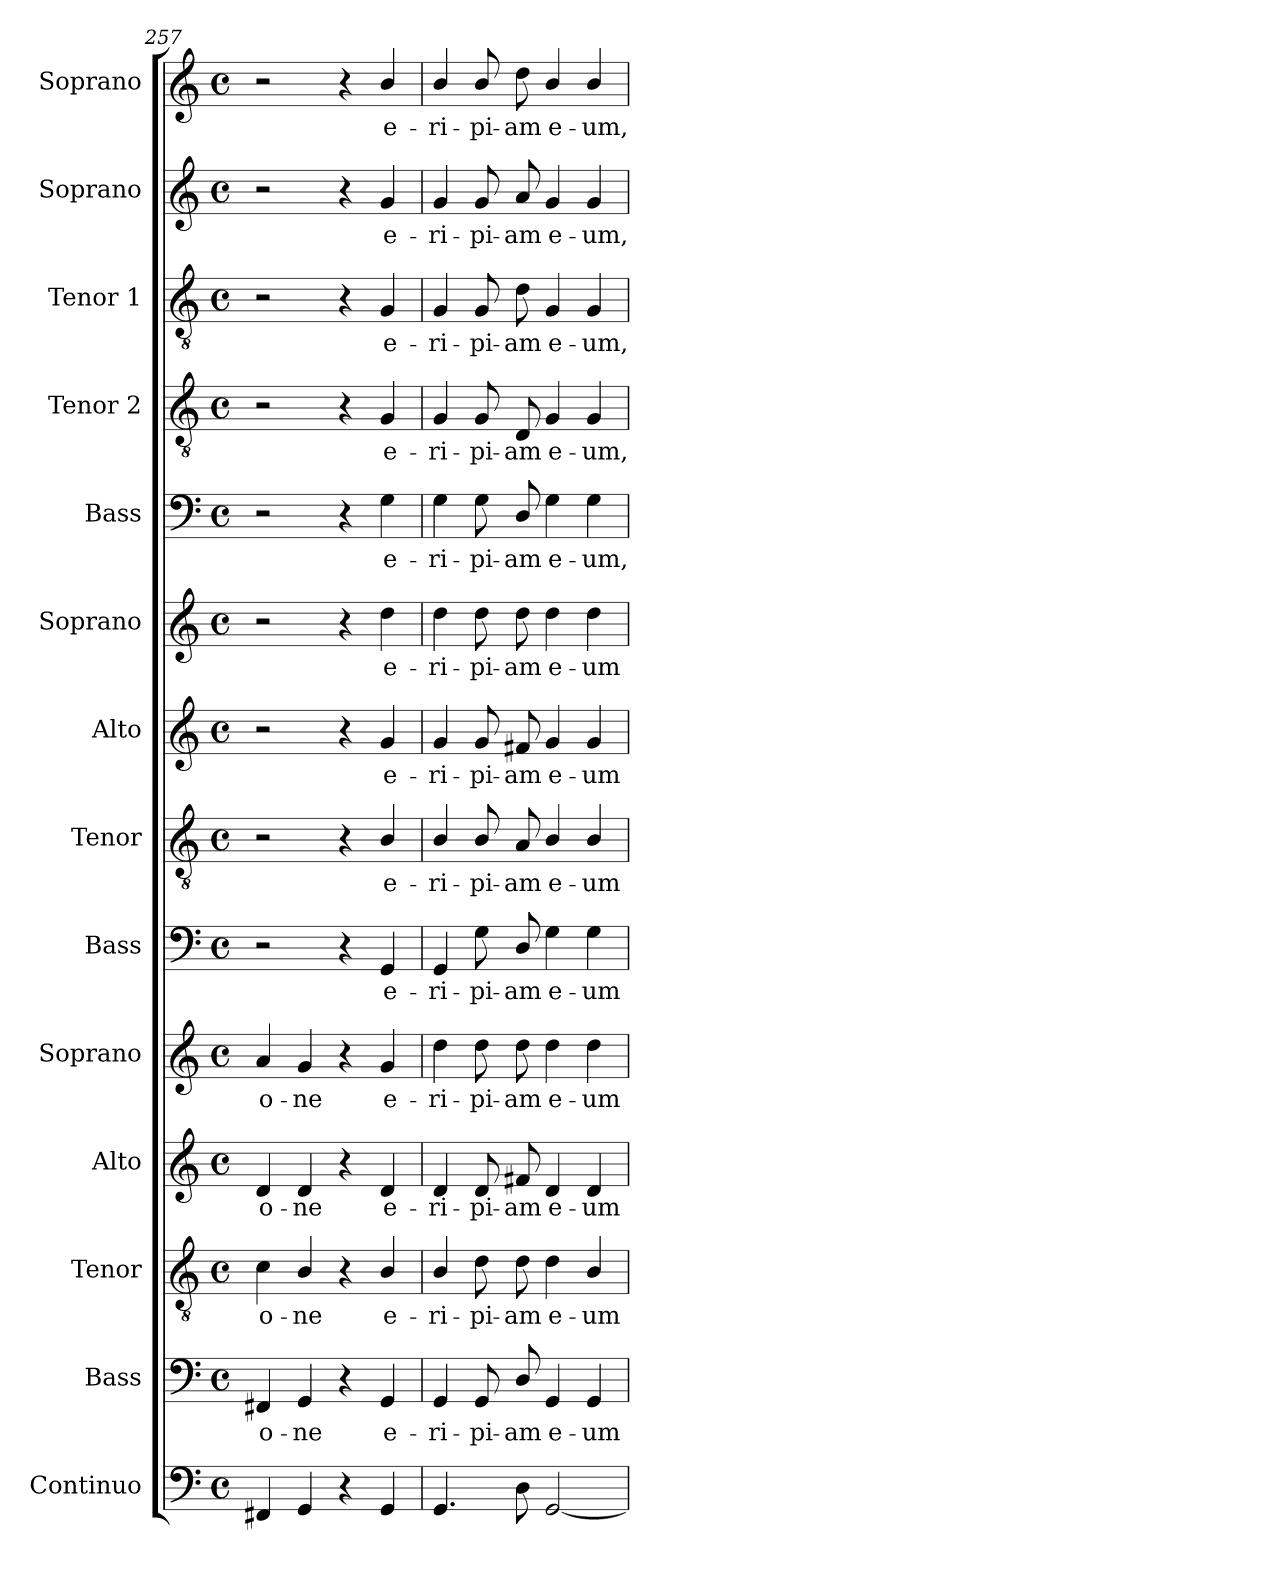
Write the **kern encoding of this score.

**kern	**kern	**text	**kern	**text	**kern	**text	**kern	**text	**kern	**text	**kern	**text	**kern	**text	**kern	**text	**kern	**text	**kern	**text	**kern	**text	**kern	**text	**kern	**text
*part14	*part13	*part13	*part12	*part12	*part11	*part11	*part10	*part10	*part9	*part9	*part8	*part8	*part7	*part7	*part6	*part6	*part5	*part5	*part4	*part4	*part3	*part3	*part2	*part2	*part1	*part1
*staff14	*staff13	*staff13	*staff12	*staff12	*staff11	*staff11	*staff10	*staff10	*staff9	*staff9	*staff8	*staff8	*staff7	*staff7	*staff6	*staff6	*staff5	*staff5	*staff4	*staff4	*staff3	*staff3	*staff2	*staff2	*staff1	*staff1
*I"Continuo	*I"Bass	*	*I"Tenor	*	*I"Alto	*	*I"Soprano	*	*I"Bass	*	*I"Tenor	*	*I"Alto	*	*I"Soprano	*	*I"Bass	*	*I"Tenor 2	*	*I"Tenor 1	*	*I"Soprano	*	*I"Soprano	*
*I'Cont.	*I'B.	*	*I'T.	*	*I'A.	*	*I'S.	*	*I'B.	*	*I'T.	*	*I'A.	*	*I'S.	*	*I'B.	*	*I'T2.	*	*I'T1.	*	*I'S.	*	*I'S.	*
*clefF4	*clefF4	*	*clefGv2	*	*clefG2	*	*clefG2	*	*clefF4	*	*clefGv2	*	*clefG2	*	*clefG2	*	*clefF4	*	*clefGv2	*	*clefGv2	*	*clefG2	*	*clefG2	*
*	*	*	*ITrd7c12	*	*	*	*	*	*	*	*ITrd7c12	*	*	*	*	*	*	*	*ITrd7c12	*	*ITrd7c12	*	*	*	*	*
*k[]	*k[]	*	*k[]	*	*k[]	*	*k[]	*	*k[]	*	*k[]	*	*k[]	*	*k[]	*	*k[]	*	*k[]	*	*k[]	*	*k[]	*	*k[]	*
*C:	*C:	*	*C:	*	*C:	*	*C:	*	*C:	*	*C:	*	*C:	*	*C:	*	*C:	*	*C:	*	*C:	*	*C:	*	*C:	*
*M4/4	*M4/4	*	*M4/4	*	*M4/4	*	*M4/4	*	*M4/4	*	*M4/4	*	*M4/4	*	*M4/4	*	*M4/4	*	*M4/4	*	*M4/4	*	*M4/4	*	*M4/4	*
*met(c)	*met(c)	*	*met(c)	*	*met(c)	*	*met(c)	*	*met(c)	*	*met(c)	*	*met(c)	*	*met(c)	*	*met(c)	*	*met(c)	*	*met(c)	*	*met(c)	*	*met(c)	*
=257	=257	=257	=257	=257	=257	=257	=257	=257	=257	=257	=257	=257	=257	=257	=257	=257	=257	=257	=257	=257	=257	=257	=257	=257	=257	=257
!	!	!LO:LY:b:color=#000000	!	!	!	!	!	!	!	!	!	!	!	!	!	!	!	!	!	!	!	!	!	!	!	!
!	!	!	!	!LO:LY:b:color=#000000	!	!	!	!	!	!	!	!	!	!	!	!	!	!	!	!	!	!	!	!	!	!
!	!	!	!	!	!	!LO:LY:b:color=#000000	!	!	!	!	!	!	!	!	!	!	!	!	!	!	!	!	!	!	!	!
!	!	!	!	!	!	!	!	!LO:LY:b:color=#000000	!	!	!	!	!	!	!	!	!	!	!	!	!	!	!	!	!	!
4FF#Xi/	4FF#Xi/	-o-	4Ci\	-o-	4di/	-o-	4ai/	-o-	2r	.	2r	.	2r	.	2r	.	2r	.	2r	.	2r	.	2r	.	2r	.
!	!	!LO:LY:b:color=#000000	!	!	!	!	!	!	!	!	!	!	!	!	!	!	!	!	!	!	!	!	!	!	!	!
!	!	!	!	!LO:LY:b:color=#000000	!	!	!	!	!	!	!	!	!	!	!	!	!	!	!	!	!	!	!	!	!	!
!	!	!	!	!	!	!LO:LY:b:color=#000000	!	!	!	!	!	!	!	!	!	!	!	!	!	!	!	!	!	!	!	!
!	!	!	!	!	!	!	!	!LO:LY:b:color=#000000	!	!	!	!	!	!	!	!	!	!	!	!	!	!	!	!	!	!
4GGi/	4GGi/	-ne	4BBi/	-ne	4di/	-ne	4gi/	-ne	.	.	.	.	.	.	.	.	.	.	.	.	.	.	.	.	.	.
4r	4r	.	4r	.	4r	.	4r	.	4r	.	4r	.	4r	.	4r	.	4r	.	4r	.	4r	.	4r	.	4r	.
!	!	!LO:LY:b:color=#000000	!	!	!	!	!	!	!	!	!	!	!	!	!	!	!	!	!	!	!	!	!	!	!	!
!	!	!	!	!LO:LY:b:color=#000000	!	!	!	!	!	!	!	!	!	!	!	!	!	!	!	!	!	!	!	!	!	!
!	!	!	!	!	!	!LO:LY:b:color=#000000	!	!	!	!	!	!	!	!	!	!	!	!	!	!	!	!	!	!	!	!
!	!	!	!	!	!	!	!	!LO:LY:b:color=#000000	!	!	!	!	!	!	!	!	!	!	!	!	!	!	!	!	!	!
!	!	!	!	!	!	!	!	!	!	!LO:LY:b:color=#000000	!	!	!	!	!	!	!	!	!	!	!	!	!	!	!	!
!	!	!	!	!	!	!	!	!	!	!	!	!LO:LY:b:color=#000000	!	!	!	!	!	!	!	!	!	!	!	!	!	!
!	!	!	!	!	!	!	!	!	!	!	!	!	!	!LO:LY:b:color=#000000	!	!	!	!	!	!	!	!	!	!	!	!
!	!	!	!	!	!	!	!	!	!	!	!	!	!	!	!	!LO:LY:b:color=#000000	!	!	!	!	!	!	!	!	!	!
!	!	!	!	!	!	!	!	!	!	!	!	!	!	!	!	!	!	!LO:LY:b:color=#000000	!	!	!	!	!	!	!	!
!	!	!	!	!	!	!	!	!	!	!	!	!	!	!	!	!	!	!	!	!LO:LY:b:color=#000000	!	!	!	!	!	!
!	!	!	!	!	!	!	!	!	!	!	!	!	!	!	!	!	!	!	!	!	!	!LO:LY:b:color=#000000	!	!	!	!
!	!	!	!	!	!	!	!	!	!	!	!	!	!	!	!	!	!	!	!	!	!	!	!	!LO:LY:b:color=#000000	!	!
!	!	!	!	!	!	!	!	!	!	!	!	!	!	!	!	!	!	!	!	!	!	!	!	!	!	!LO:LY:b:color=#000000
4GGi/	4GGi/	e-	4BBi/	e-	4di/	e-	4gi/	e-	4GGi/	e-	4BBi/	e-	4gi/	e-	4ddi\	e-	4Gi\	e-	4GGi/	e-	4GGi/	e-	4gi/	e-	4bi/	e-
=258	=258	=258	=258	=258	=258	=258	=258	=258	=258	=258	=258	=258	=258	=258	=258	=258	=258	=258	=258	=258	=258	=258	=258	=258	=258	=258
!	!	!LO:LY:b:color=#000000	!	!	!	!	!	!	!	!	!	!	!	!	!	!	!	!	!	!	!	!	!	!	!	!
!	!	!	!	!LO:LY:b:color=#000000	!	!	!	!	!	!	!	!	!	!	!	!	!	!	!	!	!	!	!	!	!	!
!	!	!	!	!	!	!LO:LY:b:color=#000000	!	!	!	!	!	!	!	!	!	!	!	!	!	!	!	!	!	!	!	!
!	!	!	!	!	!	!	!	!LO:LY:b:color=#000000	!	!	!	!	!	!	!	!	!	!	!	!	!	!	!	!	!	!
!	!	!	!	!	!	!	!	!	!	!LO:LY:b:color=#000000	!	!	!	!	!	!	!	!	!	!	!	!	!	!	!	!
!	!	!	!	!	!	!	!	!	!	!	!	!LO:LY:b:color=#000000	!	!	!	!	!	!	!	!	!	!	!	!	!	!
!	!	!	!	!	!	!	!	!	!	!	!	!	!	!LO:LY:b:color=#000000	!	!	!	!	!	!	!	!	!	!	!	!
!	!	!	!	!	!	!	!	!	!	!	!	!	!	!	!	!LO:LY:b:color=#000000	!	!	!	!	!	!	!	!	!	!
!	!	!	!	!	!	!	!	!	!	!	!	!	!	!	!	!	!	!LO:LY:b:color=#000000	!	!	!	!	!	!	!	!
!	!	!	!	!	!	!	!	!	!	!	!	!	!	!	!	!	!	!	!	!LO:LY:b:color=#000000	!	!	!	!	!	!
!	!	!	!	!	!	!	!	!	!	!	!	!	!	!	!	!	!	!	!	!	!	!LO:LY:b:color=#000000	!	!	!	!
!	!	!	!	!	!	!	!	!	!	!	!	!	!	!	!	!	!	!	!	!	!	!	!	!LO:LY:b:color=#000000	!	!
!	!	!	!	!	!	!	!	!	!	!	!	!	!	!	!	!	!	!	!	!	!	!	!	!	!	!LO:LY:b:color=#000000
4.GGi/	4GGi/	-ri-	4BBi/	-ri-	4di/	-ri-	4ddi\	-ri-	4GGi/	-ri-	4BBi/	-ri-	4gi/	-ri-	4ddi\	-ri-	4Gi\	-ri-	4GGi/	-ri-	4GGi/	-ri-	4gi/	-ri-	4bi/	-ri-
!	!	!LO:LY:b:color=#000000	!	!	!	!	!	!	!	!	!	!	!	!	!	!	!	!	!	!	!	!	!	!	!	!
!	!	!	!	!LO:LY:b:color=#000000	!	!	!	!	!	!	!	!	!	!	!	!	!	!	!	!	!	!	!	!	!	!
!	!	!	!	!	!	!LO:LY:b:color=#000000	!	!	!	!	!	!	!	!	!	!	!	!	!	!	!	!	!	!	!	!
!	!	!	!	!	!	!	!	!LO:LY:b:color=#000000	!	!	!	!	!	!	!	!	!	!	!	!	!	!	!	!	!	!
!	!	!	!	!	!	!	!	!	!	!LO:LY:b:color=#000000	!	!	!	!	!	!	!	!	!	!	!	!	!	!	!	!
!	!	!	!	!	!	!	!	!	!	!	!	!LO:LY:b:color=#000000	!	!	!	!	!	!	!	!	!	!	!	!	!	!
!	!	!	!	!	!	!	!	!	!	!	!	!	!	!LO:LY:b:color=#000000	!	!	!	!	!	!	!	!	!	!	!	!
!	!	!	!	!	!	!	!	!	!	!	!	!	!	!	!	!LO:LY:b:color=#000000	!	!	!	!	!	!	!	!	!	!
!	!	!	!	!	!	!	!	!	!	!	!	!	!	!	!	!	!	!LO:LY:b:color=#000000	!	!	!	!	!	!	!	!
!	!	!	!	!	!	!	!	!	!	!	!	!	!	!	!	!	!	!	!	!LO:LY:b:color=#000000	!	!	!	!	!	!
!	!	!	!	!	!	!	!	!	!	!	!	!	!	!	!	!	!	!	!	!	!	!LO:LY:b:color=#000000	!	!	!	!
!	!	!	!	!	!	!	!	!	!	!	!	!	!	!	!	!	!	!	!	!	!	!	!	!LO:LY:b:color=#000000	!	!
!	!	!	!	!	!	!	!	!	!	!	!	!	!	!	!	!	!	!	!	!	!	!	!	!	!	!LO:LY:b:color=#000000
.	8GGi/	-pi-	8Di\	-pi-	8di/	-pi-	8ddi\	-pi-	8Gi\	-pi-	8BBi/	-pi-	8gi/	-pi-	8ddi\	-pi-	8Gi\	-pi-	8GGi/	-pi-	8GGi/	-pi-	8gi/	-pi-	8bi/	-pi-
!	!	!LO:LY:b:color=#000000	!	!	!	!	!	!	!	!	!	!	!	!	!	!	!	!	!	!	!	!	!	!	!	!
!	!	!	!	!LO:LY:b:color=#000000	!	!	!	!	!	!	!	!	!	!	!	!	!	!	!	!	!	!	!	!	!	!
!	!	!	!	!	!	!LO:LY:b:color=#000000	!	!	!	!	!	!	!	!	!	!	!	!	!	!	!	!	!	!	!	!
!	!	!	!	!	!	!	!	!LO:LY:b:color=#000000	!	!	!	!	!	!	!	!	!	!	!	!	!	!	!	!	!	!
!	!	!	!	!	!	!	!	!	!	!LO:LY:b:color=#000000	!	!	!	!	!	!	!	!	!	!	!	!	!	!	!	!
!	!	!	!	!	!	!	!	!	!	!	!	!LO:LY:b:color=#000000	!	!	!	!	!	!	!	!	!	!	!	!	!	!
!	!	!	!	!	!	!	!	!	!	!	!	!	!	!LO:LY:b:color=#000000	!	!	!	!	!	!	!	!	!	!	!	!
!	!	!	!	!	!	!	!	!	!	!	!	!	!	!	!	!LO:LY:b:color=#000000	!	!	!	!	!	!	!	!	!	!
!	!	!	!	!	!	!	!	!	!	!	!	!	!	!	!	!	!	!LO:LY:b:color=#000000	!	!	!	!	!	!	!	!
!	!	!	!	!	!	!	!	!	!	!	!	!	!	!	!	!	!	!	!	!LO:LY:b:color=#000000	!	!	!	!	!	!
!	!	!	!	!	!	!	!	!	!	!	!	!	!	!	!	!	!	!	!	!	!	!LO:LY:b:color=#000000	!	!	!	!
!	!	!	!	!	!	!	!	!	!	!	!	!	!	!	!	!	!	!	!	!	!	!	!	!LO:LY:b:color=#000000	!	!
!	!	!	!	!	!	!	!	!	!	!	!	!	!	!	!	!	!	!	!	!	!	!	!	!	!	!LO:LY:b:color=#000000
8Di\	8Di/	-am	8Di\	-am	8f#Xi/	-am	8ddi\	-am	8Di/	-am	8AAi/	-am	8f#Xi/	-am	8ddi\	-am	8Di/	-am	8DDi/	-am	8Di\	-am	8ai/	-am	8ddi\	-am
!	!	!LO:LY:b:color=#000000	!	!	!	!	!	!	!	!	!	!	!	!	!	!	!	!	!	!	!	!	!	!	!	!
!	!	!	!	!LO:LY:b:color=#000000	!	!	!	!	!	!	!	!	!	!	!	!	!	!	!	!	!	!	!	!	!	!
!	!	!	!	!	!	!LO:LY:b:color=#000000	!	!	!	!	!	!	!	!	!	!	!	!	!	!	!	!	!	!	!	!
!	!	!	!	!	!	!	!	!LO:LY:b:color=#000000	!	!	!	!	!	!	!	!	!	!	!	!	!	!	!	!	!	!
!	!	!	!	!	!	!	!	!	!	!LO:LY:b:color=#000000	!	!	!	!	!	!	!	!	!	!	!	!	!	!	!	!
!	!	!	!	!	!	!	!	!	!	!	!	!LO:LY:b:color=#000000	!	!	!	!	!	!	!	!	!	!	!	!	!	!
!	!	!	!	!	!	!	!	!	!	!	!	!	!	!LO:LY:b:color=#000000	!	!	!	!	!	!	!	!	!	!	!	!
!	!	!	!	!	!	!	!	!	!	!	!	!	!	!	!	!LO:LY:b:color=#000000	!	!	!	!	!	!	!	!	!	!
!	!	!	!	!	!	!	!	!	!	!	!	!	!	!	!	!	!	!LO:LY:b:color=#000000	!	!	!	!	!	!	!	!
!	!	!	!	!	!	!	!	!	!	!	!	!	!	!	!	!	!	!	!	!LO:LY:b:color=#000000	!	!	!	!	!	!
!	!	!	!	!	!	!	!	!	!	!	!	!	!	!	!	!	!	!	!	!	!	!LO:LY:b:color=#000000	!	!	!	!
!	!	!	!	!	!	!	!	!	!	!	!	!	!	!	!	!	!	!	!	!	!	!	!	!LO:LY:b:color=#000000	!	!
!	!	!	!	!	!	!	!	!	!	!	!	!	!	!	!	!	!	!	!	!	!	!	!	!	!	!LO:LY:b:color=#000000
[2GGi/	4GGi/	e-	4Di\	e-	4di/	e-	4ddi\	e-	4Gi\	e-	4BBi/	e-	4gi/	e-	4ddi\	e-	4Gi\	e-	4GGi/	e-	4GGi/	e-	4gi/	e-	4bi/	e-
!	!	!LO:LY:b:color=#000000	!	!	!	!	!	!	!	!	!	!	!	!	!	!	!	!	!	!	!	!	!	!	!	!
!	!	!	!	!LO:LY:b:color=#000000	!	!	!	!	!	!	!	!	!	!	!	!	!	!	!	!	!	!	!	!	!	!
!	!	!	!	!	!	!LO:LY:b:color=#000000	!	!	!	!	!	!	!	!	!	!	!	!	!	!	!	!	!	!	!	!
!	!	!	!	!	!	!	!	!LO:LY:b:color=#000000	!	!	!	!	!	!	!	!	!	!	!	!	!	!	!	!	!	!
!	!	!	!	!	!	!	!	!	!	!LO:LY:b:color=#000000	!	!	!	!	!	!	!	!	!	!	!	!	!	!	!	!
!	!	!	!	!	!	!	!	!	!	!	!	!LO:LY:b:color=#000000	!	!	!	!	!	!	!	!	!	!	!	!	!	!
!	!	!	!	!	!	!	!	!	!	!	!	!	!	!LO:LY:b:color=#000000	!	!	!	!	!	!	!	!	!	!	!	!
!	!	!	!	!	!	!	!	!	!	!	!	!	!	!	!	!LO:LY:b:color=#000000	!	!	!	!	!	!	!	!	!	!
!	!	!	!	!	!	!	!	!	!	!	!	!	!	!	!	!	!	!LO:LY:b:color=#000000	!	!	!	!	!	!	!	!
!	!	!	!	!	!	!	!	!	!	!	!	!	!	!	!	!	!	!	!	!LO:LY:b:color=#000000	!	!	!	!	!	!
!	!	!	!	!	!	!	!	!	!	!	!	!	!	!	!	!	!	!	!	!	!	!LO:LY:b:color=#000000	!	!	!	!
!	!	!	!	!	!	!	!	!	!	!	!	!	!	!	!	!	!	!	!	!	!	!	!	!LO:LY:b:color=#000000	!	!
!	!	!	!	!	!	!	!	!	!	!	!	!	!	!	!	!	!	!	!	!	!	!	!	!	!	!LO:LY:b:color=#000000
.	4GGi/	-um	4BBi/	-um	4di/	-um	4ddi\	-um	4Gi\	-um	4BBi/	-um	4gi/	-um	4ddi\	-um	4Gi\	-um,	4GGi/	-um,	4GGi/	-um,	4gi/	-um,	4bi/	-um,
=	=	=	=	=	=	=	=	=	=	=	=	=	=	=	=	=	=	=	=	=	=	=	=	=	=	=
*-	*-	*-	*-	*-	*-	*-	*-	*-	*-	*-	*-	*-	*-	*-	*-	*-	*-	*-	*-	*-	*-	*-	*-	*-	*-	*-
